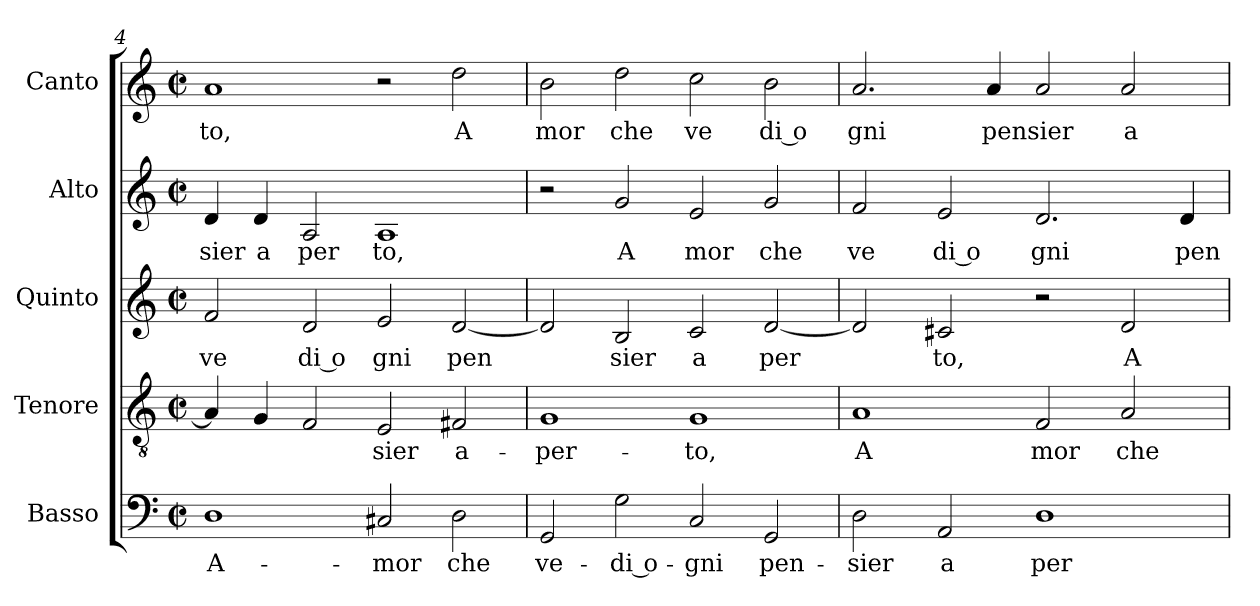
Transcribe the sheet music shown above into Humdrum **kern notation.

**kern	**text	**kern	**text	**kern	**text	**kern	**text	**kern	**text
*part5	*part5	*part4	*part4	*part3	*part3	*part2	*part2	*part1	*part1
*staff5	*staff5	*staff4	*staff4	*staff3	*staff3	*staff2	*staff2	*staff1	*staff1
*I"Basso	*	*I"Tenore	*	*I"Quinto	*	*I"Alto	*	*I"Canto	*
*clefF4	*	*clefGv2	*	*clefG2	*	*clefG2	*	*clefG2	*
*M2/2	*	*M2/2	*	*M2/2	*	*M2/2	*	*M2/2	*
*met(c|)	*	*met(c|)	*	*met(c|)	*	*met(c|)	*	*met(c|)	*
=4	=4	=4	=4	=4	=4	=4	=4	=4	=4
!	!LO:LY:b:cj	!	!	!	!LO:LY:b:cj	!	!LO:LY:b:cj	!	!LO:LY:b:cj
1D	A-	4A/]	.	2f/	ve	4d/	sier	1a	to,
!	!	!	!	!	!	!	!LO:LY:b:cj	!	!
.	.	4G/	.	.	.	4d/	a	.	.
!	!	!	!	!	!LO:LY:b:rj	!	!LO:LY:b:cj	!	!
.	.	2F/	.	2d/	di o	2A/	per	.	.
!	!LO:LY:b:cj	!	!LO:LY:b:cj	!	!LO:LY:b:cj	!	!LO:LY:b:cj	!	!
2C#X/	-mor	2E/	-sier	2e/	gni	1A	to,	2r	.
!	!LO:LY:b:cj	!	!LO:LY:b:cj	!	!LO:LY:b	!	!	!	!LO:LY:b:cj
2D\	che	2F#X/	a-	[<2d/	pen	.	.	2dd\	A
=5	=5	=5	=5	=5	=5	=5	=5	=5	=5
!	!LO:LY:b:cj	!	!LO:LY:b:cj	!	!	!	!	!	!LO:LY:b:cj
2GG/	ve-	1G	-per-	2d/]	.	2r	.	2b\	mor
!	!LO:LY:b:rj	!	!	!	!LO:LY:b:cj	!	!LO:LY:b:cj	!	!LO:LY:b:cj
2G\	-di o-	.	.	2B/	sier	2g/	A	2dd\	che
!	!LO:LY:b:cj	!	!LO:LY:b:cj	!	!LO:LY:b:cj	!	!LO:LY:b:cj	!	!LO:LY:b:cj
2C/	-gni	1G	-to,	2c/	a	2e/	mor	2cc\	ve
!	!LO:LY:b:cj	!	!	!	!LO:LY:b	!	!LO:LY:b:cj	!	!LO:LY:b:rj
2GG/	pen-	.	.	[>2d/	per	2g/	che	2b\	di o
!!LO:LB:g=z
=6	=6	=6	=6	=6	=6	=6	=6	=6	=6
!	!LO:LY:b:cj	!	!LO:LY:b:cj	!	!	!	!LO:LY:b:cj	!	!LO:LY:b:cj
*	*	*^	*	*	*	*	*	*	*
2D\	-sier	1A	32ryy	A	2d/]	.	2f/	ve	2.a/	gni
.	.	.	1ryy	.	.	.	.	.	.	.
!	!LO:LY:b:cj	!	!	!	!	!LO:LY:b:cj	!	!LO:LY:b:rj	!	!
2AA/	a	.	.	.	2c#X/	to,	2e/	di o	.	.
!	!	!	!	!	!	!	!	!	!	!LO:LY:b
.	.	.	.	.	.	.	.	.	4a/	pensier
!	!LO:LY:b:cj	!	!	!LO:LY:b:cj	!	!	!	!LO:LY:b:cj	!	!
1D	per	2F/	.	mor	2r	.	2.d/	gni	2a/	.
.	.	.	2ryy	.	.	.	.	.	.	.
!	!	!	!	!LO:LY:b:cj	!	!LO:LY:b:cj	!	!	!	!LO:LY:b:cj
.	.	2A/	.	che	2d/	A-	.	.	2a/	a
.	.	.	4...ryy	.	.	.	.	.	.	.
!	!	!	!	!	!	!	!	!LO:LY:b:cj	!	!
.	.	.	.	.	.	.	4d/	pen	.	.
*	*	*v	*v	*	*	*	*	*	*	*
=	=	=	=	=	=	=	=	=	=
*-	*-	*-	*-	*-	*-	*-	*-	*-	*-
